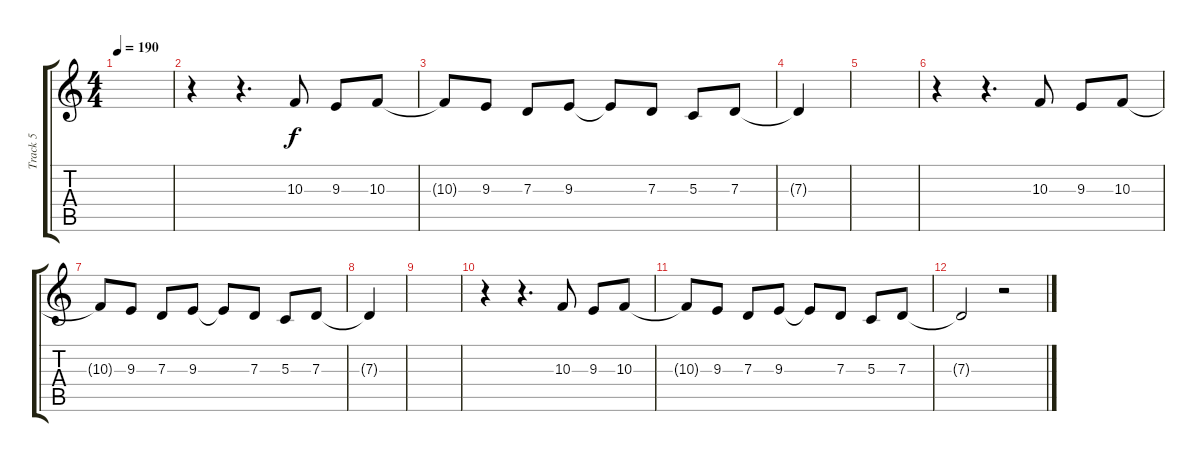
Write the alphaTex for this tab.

\track ("Track 5" "Track 5") {instrument fx7echoes}
\staff {score tabs}
\tuning (E4 B3 G3 D3 A2 E2) {hide}
\ts (4 4)
\tempo 190
\clef g2
\ks c
|
r.4 r.4{d} 10.3.8 9.3.8 10.3.8 |
10.3{t}.8 9.3.8 7.3.8 9.3.8 9.3{t}.8 7.3.8 5.3.8 7.3.8 |
7.3{t}.4 |
|
r.4 r.4{d} 10.3.8 9.3.8 10.3.8 |
10.3{t}.8 9.3.8 7.3.8 9.3.8 9.3{t}.8 7.3.8 5.3.8 7.3.8 |
7.3{t}.4 |
|
r.4 r.4{d} 10.3.8 9.3.8 10.3.8 |
10.3{t}.8 9.3.8 7.3.8 9.3.8 9.3{t}.8 7.3.8 5.3.8 7.3.8 |
7.3{t}.2 r.2
